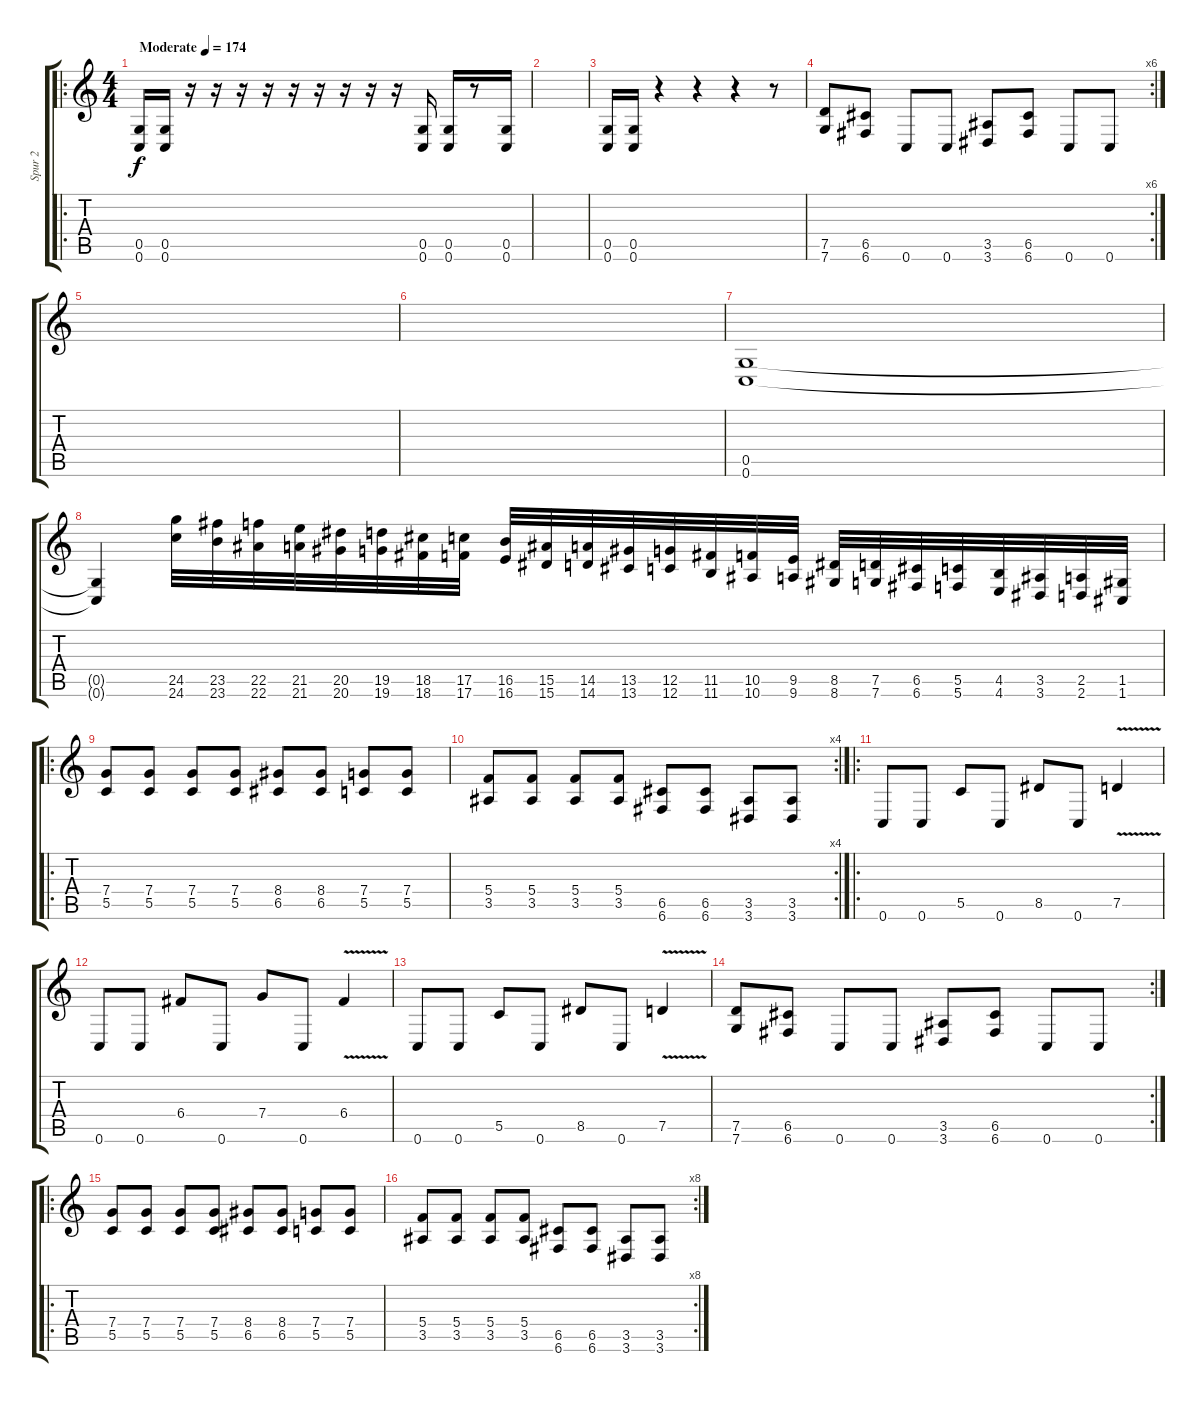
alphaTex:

\track ("Spur 2" "Spur 2") {instrument distortionguitar}
\staff {score tabs}
\tuning (D4 A3 F3 C3 G2 C2) {hide}
\ro
\ts (4 4)
\tempo (174 "Moderate")
\clef g2
\ks c
(0.5 0.6).16{dy f instrument distortionguitar} (0.5 0.6).16 r.16 r.16 r.16 r.16 r.16 r.16 r.16 r.16 r.16 (0.5 0.6).16 (0.5 0.6).16 r.8 (0.5 0.6).16 |
|
(0.5 0.6).16 (0.5 0.6).16 r.4 r.4 r.4 r.8 |
\rc 6
(7.5 7.6).8 (6.5 6.6).8 0.6.8 0.6.8 (3.5 3.6).8 (6.5 6.6).8 0.6.8 0.6.8 |
|
|
(0.5 0.6).1 |
(0.5{t} 0.6{t}).4 (24.5 24.6).32 (23.5 23.6).32 (22.5 22.6).32 (21.5 21.6).32 (20.5 20.6).32 (19.5 19.6).32 (18.5 18.6).32 (17.5 17.6).32 (16.5 16.6).32 (15.5 15.6).32 (14.5 14.6).32 (13.5 13.6).32 (12.5 12.6).32 (11.5 11.6).32 (10.5 10.6).32 (9.5 9.6).32 (8.5 8.6).32 (7.5 7.6).32 (6.5 6.6).32 (5.5 5.6).32 (4.5 4.6).32 (3.5 3.6).32 (2.5 2.6).32 (1.5 1.6).32 |
\ro
(7.4 5.5).8 (7.4 5.5).8 (7.4 5.5).8 (7.4 5.5).8 (8.4 6.5).8 (8.4 6.5).8 (7.4 5.5).8 (7.4 5.5).8 |
\rc 4
(5.4 3.5).8 (5.4 3.5).8 (5.4 3.5).8 (5.4 3.5).8 (6.5 6.6).8 (6.5 6.6).8 (3.5 3.6).8 (3.5 3.6).8 |
\ro
0.6.8 0.6.8 5.5.8 0.6.8 8.5.8 0.6.8 7.5{v}.4 |
0.6.8 0.6.8 6.4.8 0.6.8 7.4.8 0.6.8 6.4{v}.4 |
0.6.8 0.6.8 5.5.8 0.6.8 8.5.8 0.6.8 7.5{v}.4 |
\rc 2
(7.5 7.6).8 (6.5 6.6).8 0.6.8 0.6.8 (3.5 3.6).8 (6.5 6.6).8 0.6.8 0.6.8 |
\ro
(7.4 5.5).8 (7.4 5.5).8 (7.4 5.5).8 (7.4 5.5).8 (8.4 6.5).8 (8.4 6.5).8 (7.4 5.5).8 (7.4 5.5).8 |
\rc 8
(5.4 3.5).8 (5.4 3.5).8 (5.4 3.5).8 (5.4 3.5).8 (6.5 6.6).8 (6.5 6.6).8 (3.5 3.6).8 (3.5 3.6).8
